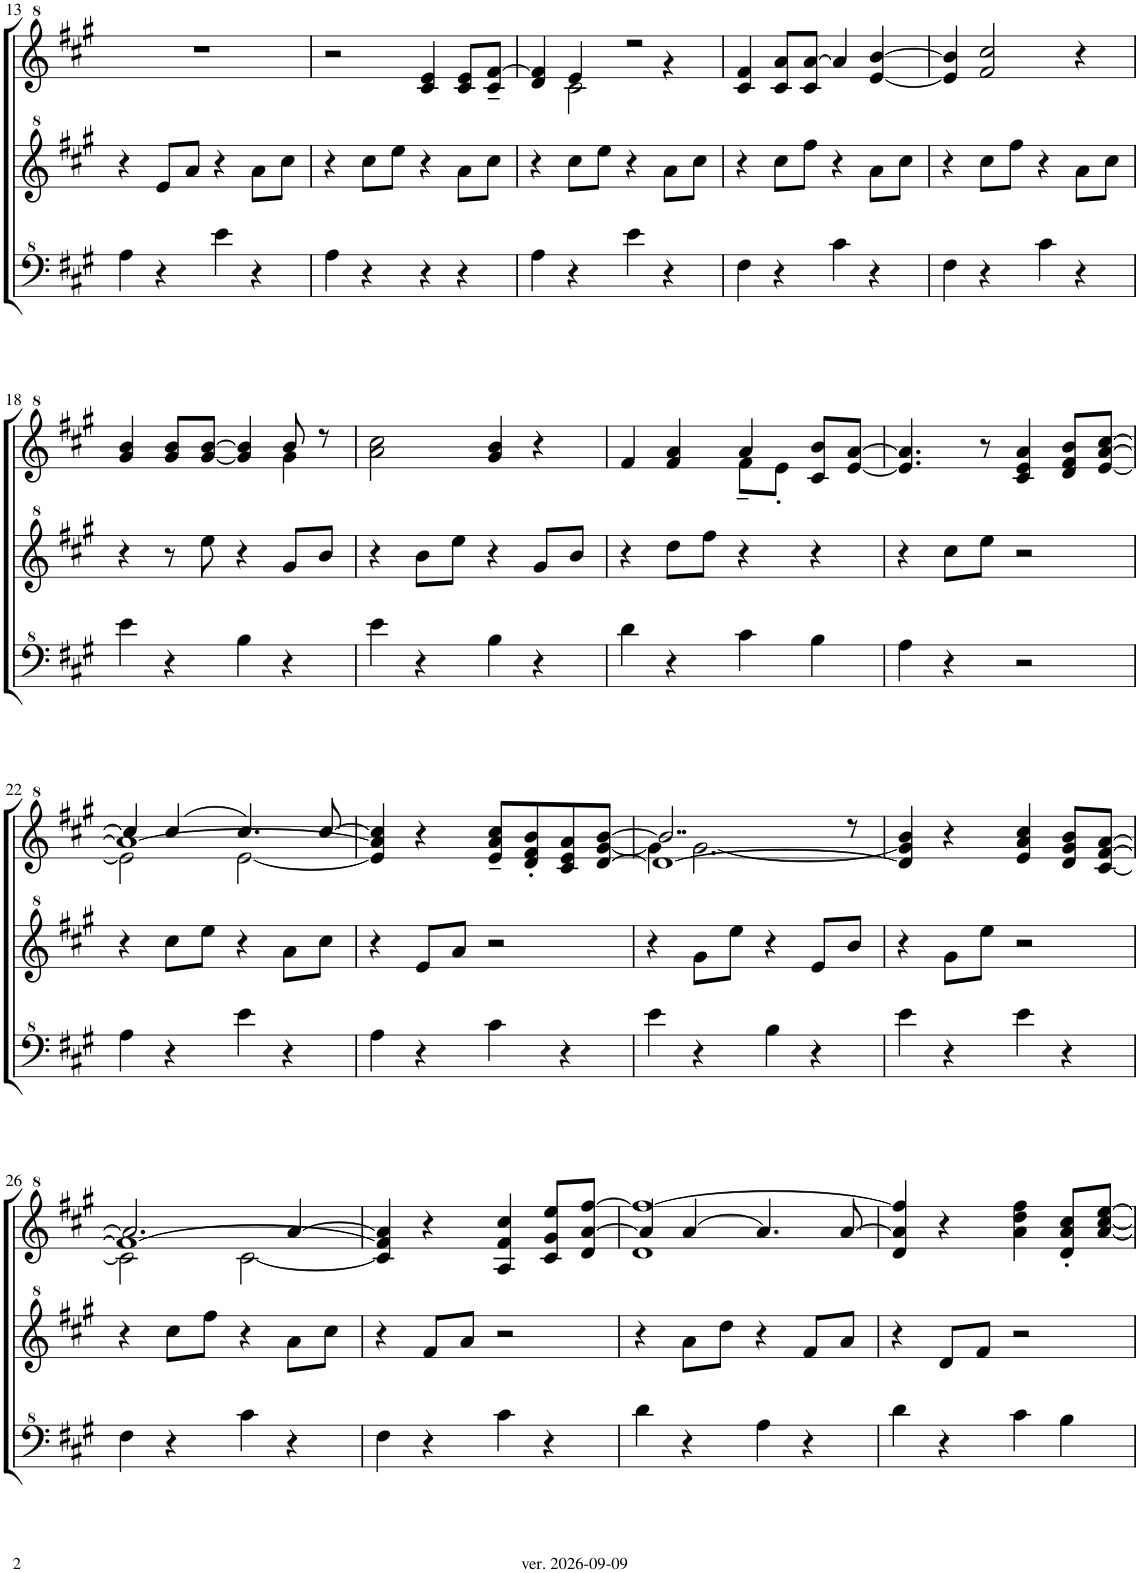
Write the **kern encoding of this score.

**kern	**kern	**kern
*part3	*part2	*part1
*staff3	*staff2	*staff1
*I"パンフルート	*I"パンフルート	*I"パンフルート
!!LO:PB:g=z
*clefF^4	*clefG^2	*clefG^2
*k[f#c#g#]	*k[f#c#g#]	*k[f#c#g#]
*M2/2	*M2/2	*M2/2
*met(c|)	*met(c|)	*met(c|)
=13	=13	=13
4a\	4r	1r
4r	8ee/L	.
.	8aa/J	.
4ee\	4r	.
4r	8aa\L	.
.	8ccc#\J	.
=14	=14	=14
4a\	4r	2r
4r	8ccc#\L	.
.	8eee\J	.
4r	4r	4cc#/ 4ee/
4r	8aa\L	8cc#/ 8ee/L
.	8ccc#\J	8cc#/~ [8ff#/~J
=15	=15	=15
*	*	*^
4a\	4r	4dd/ 4ff#/]	4ryy
4r	8ccc#\L	4ee/	2cc#\
.	8eee\J	.	.
4ee\	4r	2r	.
4r	8aa\L	.	4r
.	8ccc#\J	.	.
*	*	*v	*v
=16	=16	=16
4f#\	4r	4cc#/ 4ff#/
4r	8ccc#\L	8cc#/ 8aa/L
.	8fff#\J	8cc#/ [8aa/J
4cc#\	4r	4aa/]
4r	8aa\L	[4ee/ [4bb/
.	8ccc#\J	.
=17	=17	=17
4f#\	4r	4ee/] 4bb/]
4r	8ccc#\L	2ff#/ 2ccc#/
.	8fff#\J	.
4cc#\	4r	.
4r	8aa\L	4r
.	8ccc#\J	.
!!LO:LB:g=z
=18	=18	=18
*	*	*^
4ee\	4r	4gg#/ 4bb/	2.ryy
4r	8r	8gg#/ 8bb/L	.
.	8eee\	[8gg#/ [8bb/J	.
4b\	4r	4gg#/] 4bb/]	.
4r	8gg#/L	8bb/	4gg#\
.	8bb/J	8r	.
*	*	*v	*v
=19	=19	=19
4ee\	4r	2aa\ 2ccc#\
4r	8bb\L	.
.	8eee\J	.
4b\	4r	4gg#/ 4bb/
4r	8gg#/L	4r
.	8bb/J	.
=20	=20	=20
*	*	*^
4dd\	4r	4ff#/	2ryy
4r	8ddd\L	4ff#/ 4aa/	.
.	8fff#\J	.	.
4cc#\	4r	4aa/	8ff#~\L
.	.	.	8ee'\J
4b\	4r	8cc#/ 8bb/L	4ryy
.	.	[8ee/ [8aa/J	.
*	*	*v	*v
=21	=21	=21
4a\	4r	4.ee/] 4.aa/]
4r	8ccc#\L	.
.	8eee\J	8r
2r	2r	4cc#/ 4ee/ 4aa/
.	.	8dd/ 8ff#/ 8bb/L
.	.	[8ee/ [8aa/ [8ccc#/J
!!LO:LB:g=z
=22	=22	=22
*	*	*^
*	*	*	*^
4a\	4r	1aa_	2ee\]	4ccc#/]
4r	8ccc#\L	.	.	[4ccc#/
.	8eee\J	.	.	.
4ee\	4r	.	[2ee\	4.ccc#/]
4r	8aa\L	.	.	.
.	8ccc#\J	.	.	[8ccc#/
*	*	*v	*v	*v
=23	=23	=23
4a\	4r	4ee/] 4aa/] 4ccc#/]
4r	8ee/L	4r
.	8aa/J	.
4cc#\	2r	8ee/~ 8aa/~ 8ccc#/~L
.	.	8dd/' 8ff#/' 8bb/'
4r	.	8cc#/ 8ee/ 8aa/
.	.	[8dd/ [8gg#/ [8bb/J
=24	=24	=24
*	*	*^
*	*	*	*^
4ee\	4r	2..bb/]	4gg#\]	1dd_
4r	8gg#\L	.	[2.gg#\	.
.	8eee\J	.	.	.
4b\	4r	.	.	.
4r	8ee/L	.	.	.
.	8bb/J	8r	.	.
*	*	*v	*v	*v
=25	=25	=25
4ee\	4r	4dd/] 4gg#/] 4bb/
4r	8gg#\L	4r
.	8eee\J	.
4ee\	2r	4ee/ 4aa/ 4ccc#/
4r	.	8dd/ 8gg#/ 8bb/L
.	.	[8cc#/ [8ff#/ [8aa/J
!!LO:LB:g=z
=26	=26	=26
*	*	*^
*	*	*	*^
4f#\	4r	1ff#_	2cc#\]	2.aa/]
4r	8ccc#\L	.	.	.
.	8fff#\J	.	.	.
4cc#\	4r	.	[2cc#\	.
4r	8aa\L	.	.	[4aa/
.	8ccc#\J	.	.	.
*	*	*v	*v	*v
=27	=27	=27
4f#\	4r	4cc#/] 4ff#/] 4aa/]
4r	8ff#/L	4r
.	8aa/J	.
4cc#\	2r	4a/ 4ff#/ 4ccc#/
4r	.	8cc#/ 8gg#/ 8eee/L
.	.	8dd/ [8aa/ [8fff#/J
=28	=28	=28
*	*	*^
4dd\	4r	1dd 1fff#_	4aa/]
4r	8aa\L	.	[4aa/
.	8ddd\J	.	.
4a\	4r	.	4.aa/]
4r	8ff#/L	.	.
.	8aa/J	.	[8aa/
*	*	*v	*v
=29	=29	=29
4dd\	4r	4dd/ 4aa/] 4fff#/]
4r	8dd/L	4r
.	8ff#/J	.
4cc#\	2r	4aa\ 4ddd\ 4fff#\
4b\	.	8dd/' 8aa/' 8ccc#/'L
.	.	[8aa/ [8ccc#/ [8eee/J
=	=	=
*-	*-	*-
